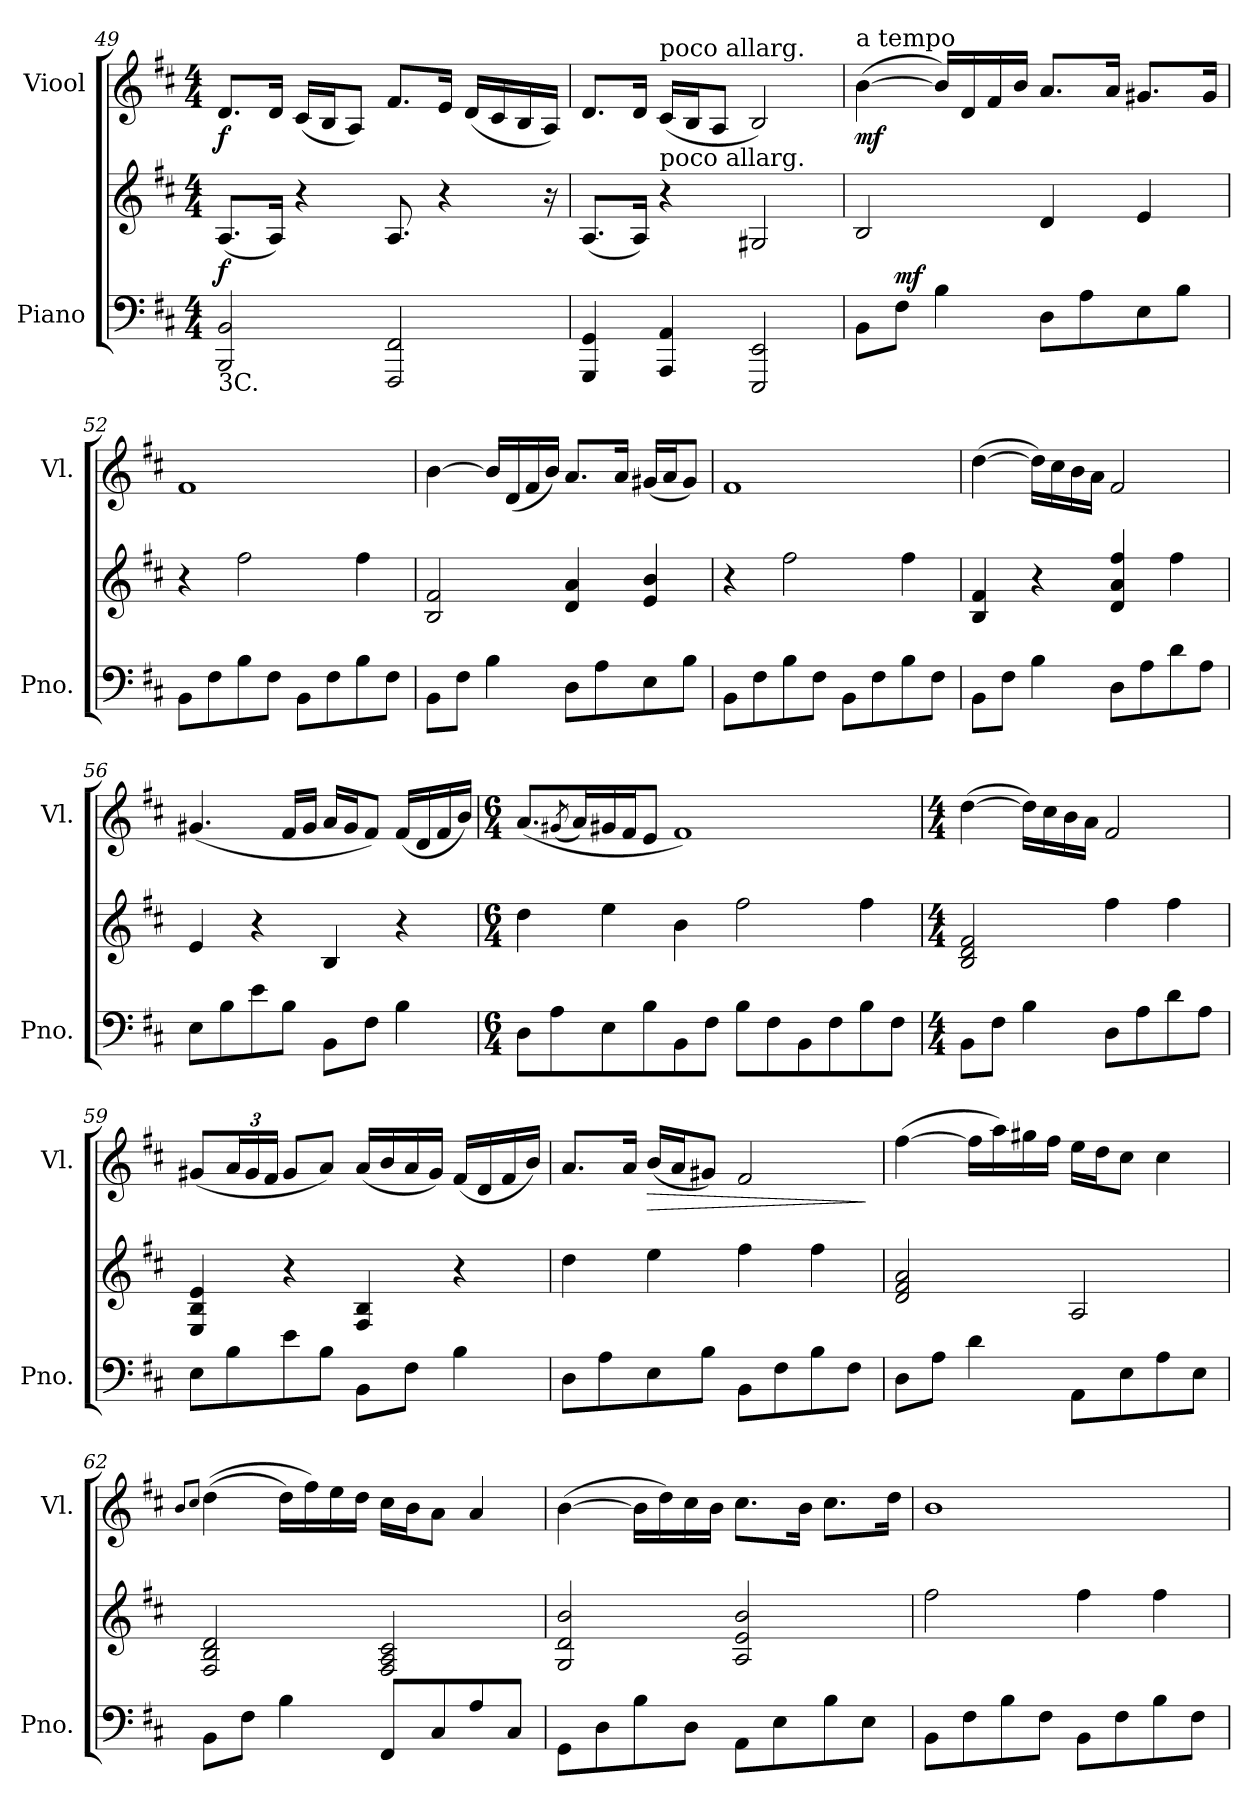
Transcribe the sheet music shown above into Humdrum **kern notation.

**kern	**kern	**dynam	**kern	**dynam
*part2	*part2	*part2	*part1	*part1
*staff3	*staff2	*staff2/3	*staff1	*staff1
*I"Piano	*	*	*I"Viool	*
*I'Pno.	*	*	*I'Vl.	*
!!LO:LB:g=z
*clefF4	*clefG2	*	*clefG2	*
*k[f#c#]	*k[f#c#]	*	*k[f#c#]	*
*M4/4	*M4/4	*	*M4/4	*
=49	=49	=49	=49	=49
!LO:TX:b:t=3C.	!	!	!	!
!	!	!LO:DY:b	!	!LO:DY:b
2BBB/ 2BB/	(<8.A/L	f	8.d/L	f
.	16A/Jk)	.	16d/Jk	.
.	4r	.	(<16c#/LL	.
.	.	.	16B/J	.
.	.	.	8A/J)	.
2FFF#/ 2FF#/	8.A/	.	8.f#/L	.
.	4r	.	16e/Jk	.
.	.	.	(<16d/LL	.
.	.	.	16c#/	.
.	.	.	16B/	.
.	16r	.	16A/JJ)	.
=50	=50	=50	=50	=50
4GGG/ 4GG/	(<8.A/L	.	8.d/L	.
.	16A/Jk)	.	16d/Jk	.
!	!	!	!LO:TX:a:t=poco allarg.	!
!	!LO:TX:a:t=poco allarg.	!	!	!
4AAA/ 4AA/	4r	.	(<16c#/LL	.
.	.	.	16B/J	.
.	.	.	8A/J	.
2EEE/ 2EE/	2G#X/	.	2B/)	.
=51	=51	=51	=51	=51
!	!	!	!LO:TX:a:t=a tempo	!
!	!	!	!	!LO:DY:b
8BB\L	2B/	.	(>[4b\	mf
!	!	!LO:DY:a=2	!	!
8F#\J	.	mf	.	.
4B\	.	.	16b/LL])	.
.	.	.	16d/	.
.	.	.	16f#/	.
.	.	.	16b/JJ	.
8D\L	4d/	.	8.a/L	.
8A\	.	.	.	.
.	.	.	16a/Jk	.
8E\	4e/	.	8.g#X/L	.
8B\J	.	.	.	.
.	.	.	16g#/Jk	.
!!LO:LB:g=z
=52	=52	=52	=52	=52
8BB\L	4r	.	1f#	.
8F#\	.	.	.	.
8B\	2ff#\	.	.	.
8F#\J	.	.	.	.
8BB\L	.	.	.	.
8F#\	.	.	.	.
8B\	4ff#\	.	.	.
8F#\J	.	.	.	.
=53	=53	=53	=53	=53
8BB\L	2B/ 2f#/	.	[4b\	.
8F#\J	.	.	.	.
4B\	.	.	16b/LL]	.
.	.	.	(<16d/	.
.	.	.	16f#/	.
.	.	.	16b/JJ)	.
8D\L	4d/ 4a/	.	8.a/L	.
8A\	.	.	.	.
.	.	.	16a/Jk	.
8E\	4e/ 4b/	.	(<16g#X/LL	.
.	.	.	16a/J	.
8B\J	.	.	8g#/J)	.
=54	=54	=54	=54	=54
8BB\L	4r	.	1f#	.
8F#\	.	.	.	.
8B\	2ff#\	.	.	.
8F#\J	.	.	.	.
8BB\L	.	.	.	.
8F#\	.	.	.	.
8B\	4ff#\	.	.	.
8F#\J	.	.	.	.
=55	=55	=55	=55	=55
8BB\L	4B/ 4f#/	.	(<[4dd\	.
8F#\J	.	.	.	.
4B\	4r	.	16dd\LL])	.
.	.	.	16cc#\	.
.	.	.	16b\	.
.	.	.	16a\JJ	.
8D\L	4d/ 4a/ 4ff#/	.	2f#/	.
8A\	.	.	.	.
8d\	4ff#\	.	.	.
8A\J	.	.	.	.
!!LO:PB:g=z
=56	=56	=56	=56	=56
8E\L	4e/	.	(<4.g#X/	.
8B\	.	.	.	.
8e\	4r	.	.	.
8B\J	.	.	16f#/LL	.
.	.	.	16g#/JJ	.
8BB\L	4B/	.	16a/LL	.
.	.	.	16g#/J	.
8F#\J	.	.	8f#/J)	.
4B\	4r	.	(<16f#/LL	.
.	.	.	16d/	.
.	.	.	16f#/	.
.	.	.	16b/JJ)	.
=57	=57	=57	=57	=57
*M6/4	*M6/4	*	*M6/4	*
8D\L	4dd\	.	(<8.a/L	.
8A\	.	.	.	.
.	.	.	(<8qg#X/	.
.	.	.	16a/L)	.
8E\	4ee\	.	16g#/	.
.	.	.	16f#/J	.
8B\	.	.	8e/J	.
8BB\	4b\	.	1f#)	.
8F#\J	.	.	.	.
8B\L	2ff#\	.	.	.
8F#\	.	.	.	.
8BB\	.	.	.	.
8F#\	.	.	.	.
8B\	4ff#\	.	.	.
8F#\J	.	.	.	.
=58	=58	=58	=58	=58
*M4/4	*M4/4	*	*M4/4	*
8BB\L	2B/ 2d/ 2f#/	.	(<[4dd\	.
8F#\J	.	.	.	.
4B\	.	.	16dd\LL])	.
.	.	.	16cc#\	.
.	.	.	16b\	.
.	.	.	16a\JJ	.
8D\L	4ff#\	.	2f#/	.
8A\	.	.	.	.
8d\	4ff#\	.	.	.
8A\J	.	.	.	.
!!LO:LB:g=z
=59	=59	=59	=59	=59
8E\L	4E/ 4B/ 4e/	.	(<8g#X/L	.
*	*	*	*Xbrackettup	*
8B\	.	.	24a/L	.
.	.	.	24g#/	.
.	.	.	24f#/JJ	.
8e\	4r	.	8g#/L	.
8B\J	.	.	8a/J)	.
8BB\L	4F#/ 4B/	.	(<16a/LL	.
.	.	.	16b/	.
8F#\J	.	.	16a/	.
.	.	.	16g#/JJ)	.
4B\	4r	.	(<16f#/LL	.
.	.	.	16d/	.
.	.	.	16f#/	.
.	.	.	16b/JJ)	.
=60	=60	=60	=60	=60
8D\L	4dd\	.	8.a/L	.
8A\	.	.	.	.
.	.	.	16a/Jk	.
!	!	!	!	!LO:HP:b
8E\	4ee\	.	(<16b/LL	>
.	.	.	16a/J	.
8B\J	.	.	8g#X/J)	.
8BB\L	4ff#\	.	2f#/	.
8F#\	.	.	.	.
8B\	4ff#\	.	.	.
8F#\J	.	.	.	.
.	.	.	.	]
=61	=61	=61	=61	=61
8D\L	2d/ 2f#/ 2a/	.	(>[4ff#\	.
8A\J	.	.	.	.
4d\	.	.	16ff#\LL]	.
.	.	.	16aa\)	.
.	.	.	16gg#X\	.
.	.	.	16ff#\JJ	.
8AA\L	2A/	.	16ee\LL	.
.	.	.	16dd\J	.
8E\	.	.	8cc#\J	.
8A\	.	.	4cc#\	.
8E\J	.	.	.	.
!!LO:LB:g=z
=62	=62	=62	=62	=62
.	.	.	8qb/L	.
.	.	.	8qcc#/J	.
8BB\L	2F#/ 2B/ 2d/	.	(>(>4dd\	.
8F#\J	.	.	.	.
4B\	.	.	16dd\LL)	.
.	.	.	16ff#\)	.
.	.	.	16ee\	.
.	.	.	16dd\JJ	.
8FF#/L	2F#/ 2A/ 2c#/	.	16cc#\LL	.
.	.	.	16b\J	.
8C#/	.	.	8a\J	.
8A/	.	.	4a/	.
8C#/J	.	.	.	.
=63	=63	=63	=63	=63
8GG\L	2G/ 2d/ 2b/	.	(>[4b\	.
8D\	.	.	.	.
8B\	.	.	16b\LL]	.
.	.	.	16dd\)	.
8D\J	.	.	16cc#\	.
.	.	.	16b\JJ	.
8AA\L	2A/ 2e/ 2b/	.	8.cc#\L	.
8E\	.	.	.	.
.	.	.	16b\Jk	.
8B\	.	.	8.cc#\L	.
8E\J	.	.	.	.
.	.	.	16dd\Jk	.
=64	=64	=64	=64	=64
8BB\L	2ff#\	.	1b	.
8F#\	.	.	.	.
8B\	.	.	.	.
8F#\J	.	.	.	.
8BB\L	4ff#\	.	.	.
8F#\	.	.	.	.
8B\	4ff#\	.	.	.
8F#\J	.	.	.	.
=	=	=	=	=
*-	*-	*-	*-	*-
